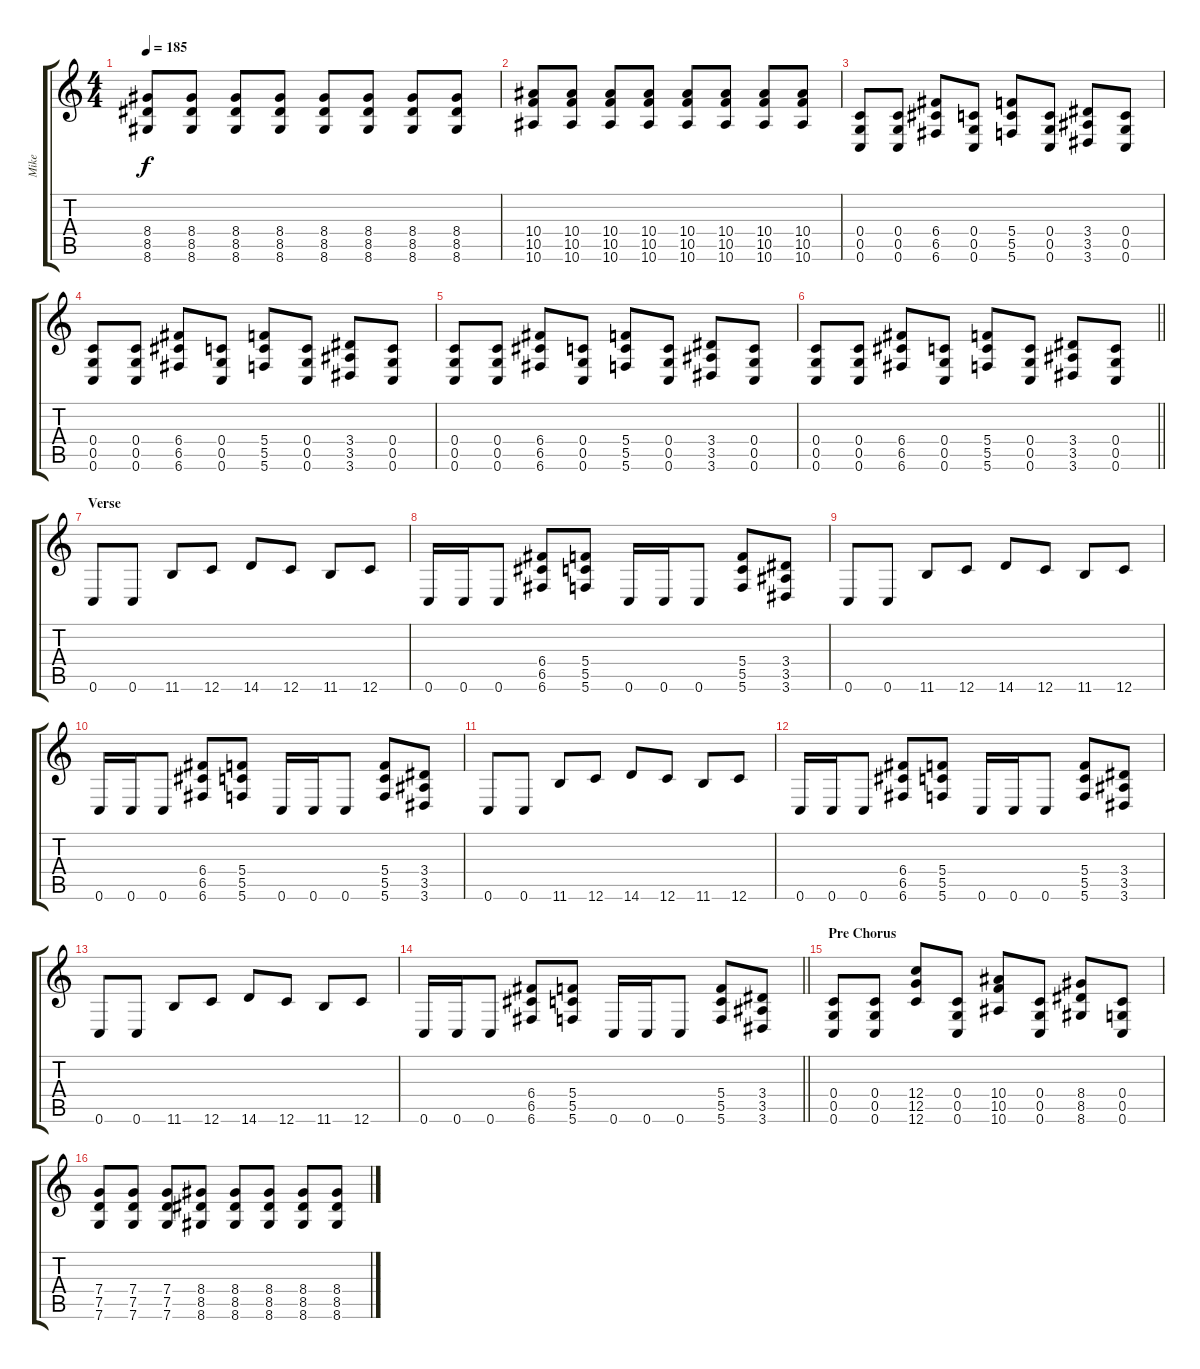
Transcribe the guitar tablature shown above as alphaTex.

\track ("Mike" "Mike") {instrument distortionguitar}
\staff {score tabs}
\tuning (D4 A3 F3 C3 G2 C2) {hide}
\ts (4 4)
\tempo 185
\clef g2
\ks c
(8.4 8.5 8.6).8{dy f} (8.4 8.5 8.6).8 (8.4 8.5 8.6).8 (8.4 8.5 8.6).8 (8.4 8.5 8.6).8 (8.4 8.5 8.6).8 (8.4 8.5 8.6).8 (8.4 8.5 8.6).8 |
(10.4 10.5 10.6).8 (10.4 10.5 10.6).8 (10.4 10.5 10.6).8 (10.4 10.5 10.6).8 (10.4 10.5 10.6).8 (10.4 10.5 10.6).8 (10.4 10.5 10.6).8 (10.4 10.5 10.6).8 |
(0.4 0.5 0.6).8 (0.4 0.5 0.6).8 (6.4 6.5 6.6).8 (0.4 0.5 0.6).8 (5.4 5.5 5.6).8 (0.4 0.5 0.6).8 (3.4 3.5 3.6).8 (0.4 0.5 0.6).8 |
(0.4 0.5 0.6).8 (0.4 0.5 0.6).8 (6.4 6.5 6.6).8 (0.4 0.5 0.6).8 (5.4 5.5 5.6).8 (0.4 0.5 0.6).8 (3.4 3.5 3.6).8 (0.4 0.5 0.6).8 |
(0.4 0.5 0.6).8 (0.4 0.5 0.6).8 (6.4 6.5 6.6).8 (0.4 0.5 0.6).8 (5.4 5.5 5.6).8 (0.4 0.5 0.6).8 (3.4 3.5 3.6).8 (0.4 0.5 0.6).8 |
\barLineRight lightlight
(0.4 0.5 0.6).8 (0.4 0.5 0.6).8 (6.4 6.5 6.6).8 (0.4 0.5 0.6).8 (5.4 5.5 5.6).8 (0.4 0.5 0.6).8 (3.4 3.5 3.6).8 (0.4 0.5 0.6).8 |
\section ("" "Verse")
0.6.8 0.6.8 11.6.8 12.6.8 14.6.8 12.6.8 11.6.8 12.6.8 |
0.6.16 0.6.16 0.6.8 (6.4 6.5 6.6).8 (5.4 5.5 5.6).8 0.6.16 0.6.16 0.6.8 (5.4 5.5 5.6).8 (3.4 3.5 3.6).8 |
0.6.8 0.6.8 11.6.8 12.6.8 14.6.8 12.6.8 11.6.8 12.6.8 |
0.6.16 0.6.16 0.6.8 (6.4 6.5 6.6).8 (5.4 5.5 5.6).8 0.6.16 0.6.16 0.6.8 (5.4 5.5 5.6).8 (3.4 3.5 3.6).8 |
0.6.8 0.6.8 11.6.8 12.6.8 14.6.8 12.6.8 11.6.8 12.6.8 |
0.6.16 0.6.16 0.6.8 (6.4 6.5 6.6).8 (5.4 5.5 5.6).8 0.6.16 0.6.16 0.6.8 (5.4 5.5 5.6).8 (3.4 3.5 3.6).8 |
0.6.8 0.6.8 11.6.8 12.6.8 14.6.8 12.6.8 11.6.8 12.6.8 |
\barLineRight lightlight
0.6.16 0.6.16 0.6.8 (6.4 6.5 6.6).8 (5.4 5.5 5.6).8 0.6.16 0.6.16 0.6.8 (5.4 5.5 5.6).8 (3.4 3.5 3.6).8 |
\section ("" "Pre Chorus")
(0.4 0.5 0.6).8 (0.4 0.5 0.6).8 (12.4 12.5 12.6).8 (0.4 0.5 0.6).8 (10.4 10.5 10.6).8 (0.4 0.5 0.6).8 (8.4 8.5 8.6).8 (0.4 0.5 0.6).8 |
(7.4 7.5 7.6).8 (7.4 7.5 7.6).8 (7.4 7.5 7.6).8 (8.4 8.5 8.6).8 (8.4 8.5 8.6).8 (8.4 8.5 8.6).8 (8.4 8.5 8.6).8 (8.4 8.5 8.6).8
